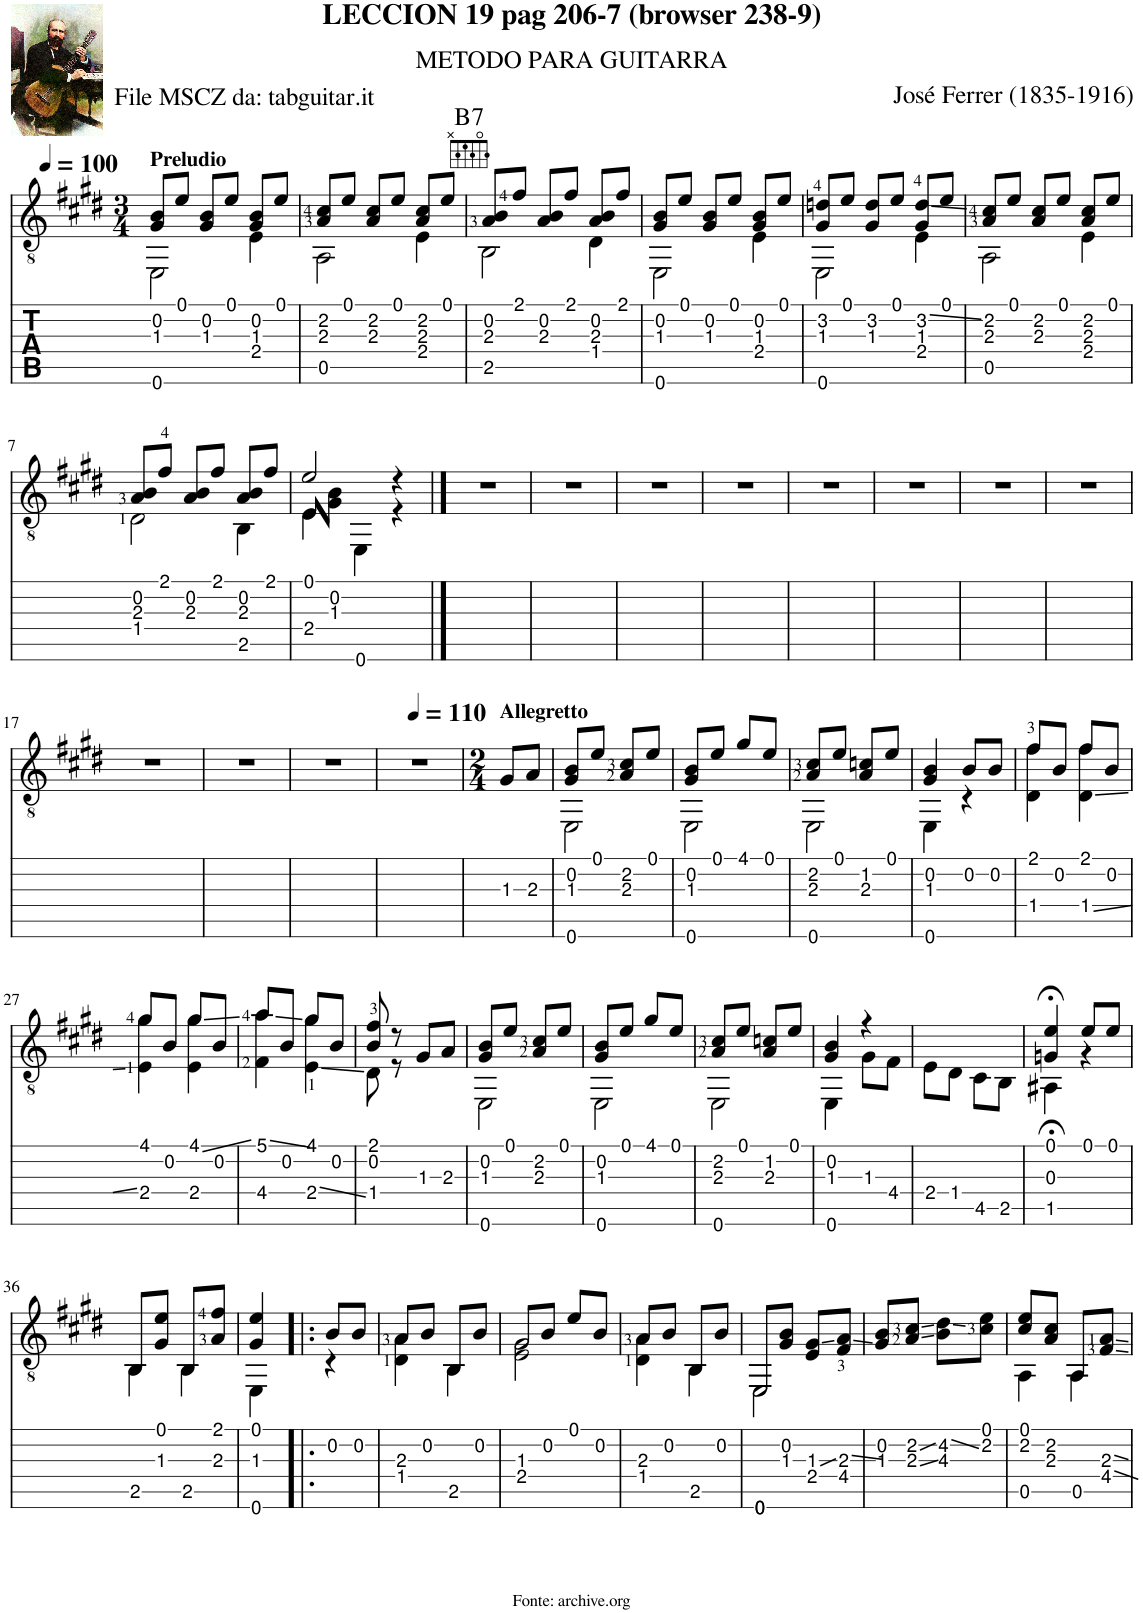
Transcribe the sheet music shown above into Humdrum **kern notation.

**kern	**kern	**harte
*part1	*part1	*part1
*staff2	*staff1	*
*I"Guitar	*	*
*I'Guit.	*	*
*stria6	*	*
*	*clefGv2	*
*k[f#c#g#d#]	*k[f#c#g#d#]	*
*M3/4	*M3/4	*
*MM100	*MM100	*
=1	=1	=1
*^	*^	*
!	!	!LO:TX:a:B:t=Preludio	!	!
8G#\ 8B\L	2EE	8G#/ 8B/L	2EE\	.
8eJ	.	8e/J	.	.
8G#\ 8B\L	.	8G#/ 8B/L	.	.
8eJ	.	8e/J	.	.
8G#\ 8B\L	4E	8G#/ 8B/L	4E\	.
8eJ	.	8e/J	.	.
=2	=2	=2	=2	=2
8A\ 8c#\L	2AA	8A/ 8c#/L	2AA\	.
8eJ	.	8e/J	.	.
8A\ 8c#\L	.	8A/ 8c#/L	.	.
8eJ	.	8e/J	.	.
8A\ 8c#\L	4E	8A/ 8c#/L	4E\	.
8eJ	.	8e/J	.	.
=3	=3	=3	=3	=3
!	!	!	!	!LO:H:kt=7
8A\ 8B\L	2BB	8A/ 8B/L	2BB\	B:7
8f#J	.	8f#/J	.	.
8A\ 8B\L	.	8A/ 8B/L	.	.
8f#J	.	8f#/J	.	.
8A\ 8B\L	4D#	8A/ 8B/L	4D#\	.
8f#J	.	8f#/J	.	.
=4	=4	=4	=4	=4
8G#\ 8B\L	2EE	8G#/ 8B/L	2EE\	.
8eJ	.	8e/J	.	.
8G#\ 8B\L	.	8G#/ 8B/L	.	.
8eJ	.	8e/J	.	.
8G#\ 8B\L	4E	8G#/ 8B/L	4E\	.
8eJ	.	8e/J	.	.
=5	=5	=5	=5	=5
8G#\ 8d\L	2EE	8G#/ 8dn/L	2EE\	.
8eJ	.	8e/J	.	.
8G#\ 8d\L	.	8G#/ 8d/L	.	.
8eJ	.	8e/J	.	.
8G#\ 8d\L	4E	8G#/ 8d/L	4E\	.
8eJ	.	8e/J	.	.
=6	=6	=6	=6	=6
8A\ 8c#\L	2AA	8A/ 8c#/L	2AA\	.
8eJ	.	8e/J	.	.
8A\ 8c#\L	.	8A/ 8c#/L	.	.
8eJ	.	8e/J	.	.
8A\ 8c#\L	4E	8A/ 8c#/L	4E\	.
8eJ	.	8e/J	.	.
!!LO:LB:g=z	!!
=7	=7	=7	=7	=7
8A\ 8B\L	2D#	8A/ 8B/L	2D#\	.
8f#J	.	8f#/J	.	.
8A\ 8B\L	.	8A/ 8B/L	.	.
8f#J	.	8f#/J	.	.
8A\ 8B\L	4BB	8A/ 8B/L	4BB\	.
8f#J	.	8f#/J	.	.
=8	=8	=8	=8	=8
*	*^	*	*^	*
2e	8EL	4E	2e/	8E/L	4E\	.
.	8G#\ 8B\J	.	.	8G#\ 8B\J	.	.
.	2ryy	4EE	.	2ryy	4EE\	.
4r	.	4r	4r	.	4r	.
*v	*v	*v	*	*	*	*
*	*v	*v	*v	*
==9	==9	==9
2.r	2.r	.
=10	=10	=10
2.r	2.r	.
=11	=11	=11
2.r	2.r	.
=12	=12	=12
2.r	2.r	.
=13	=13	=13
2.r	2.r	.
=14	=14	=14
2.r	2.r	.
=15	=15	=15
2.r	2.r	.
=16	=16	=16
2.r	2.r	.
!!LO:LB:g=z
=17	=17	=17
2.r	2.r	.
=18	=18	=18
2.r	2.r	.
=19	=19	=19
2.r	2.r	.
=20	=20	=20
2.r	2.r	.
=21	=21	=21
*M2/4	*M2/4	*
*	*MM110	*
!	!LO:TX:a:B:t=Allegretto	!
8G#L	8G#/L	.
8AJ	8A/J	.
=22	=22	=22
*^	*^	*
8G#\ 8B\L	2EE	8G#/ 8B/L	2EE\	.
8eJ	.	8e/J	.	.
8A\ 8c#\L	.	8A/ 8c#/L	.	.
8eJ	.	8e/J	.	.
=23	=23	=23	=23	=23
8G#\ 8B\L	2EE	8G#/ 8B/L	2EE\	.
8eJ	.	8e/J	.	.
8g#L	.	8g#/L	.	.
8eJ	.	8e/J	.	.
=24	=24	=24	=24	=24
8A\ 8c#\L	2EE	8A/ 8c#/L	2EE\	.
8eJ	.	8e/J	.	.
8A\ 8c\L	.	8A/ 8cn/L	.	.
8eJ	.	8e/J	.	.
=25	=25	=25	=25	=25
4G# 4B	4EE	4G#/ 4B/	4EE\	.
8BL	4r	8B/L	4r	.
8BJ	.	8B/J	.	.
=26	=26	=26	=26	=26
8f#L	4D# 4f#	8f#/L	4D#\ 4f#\	.
8BJ	.	8B/J	.	.
8f#L	4D# 4f#	8f#/L	4D#\ 4f#\	.
8BJ	.	8B/J	.	.
!!LO:LB:g=z	!!
=27	=27	=27	=27	=27
8g#L	4E 4g#	8g#/L	4E\ 4g#\	.
8BJ	.	8B/J	.	.
8g#L	4E 4g#	8g#/L	4E\ 4g#\	.
8BJ	.	8B/J	.	.
=28	=28	=28	=28	=28
8aL	4F# 4a	8a/L	4F#\ 4a\	.
8BJ	.	8B/J	.	.
8g#L	4E 4g#	8g#/L	4E\ 4g#\	.
8BJ	.	8B/J	.	.
=29	=29	=29	=29	=29
8B 8f#	8D#	8B/ 8f#/	8D#\	.
8r	8r	8r	8r	.
8G#L	4ryy	8G#/L	4ryy	.
8AJ	.	8A/J	.	.
=30	=30	=30	=30	=30
8G#\ 8B\L	2EE	8G#/ 8B/L	2EE\	.
8eJ	.	8e/J	.	.
8A\ 8c#\L	.	8A/ 8c#/L	.	.
8eJ	.	8e/J	.	.
=31	=31	=31	=31	=31
8G#\ 8B\L	2EE	8G#/ 8B/L	2EE\	.
8eJ	.	8e/J	.	.
8g#L	.	8g#/L	.	.
8eJ	.	8e/J	.	.
=32	=32	=32	=32	=32
8A\ 8c#\L	2EE	8A/ 8c#/L	2EE\	.
8eJ	.	8e/J	.	.
8A\ 8c\L	.	8A/ 8cn/L	.	.
8eJ	.	8e/J	.	.
=33	=33	=33	=33	=33
4G# 4B	4EE	4G#/ 4B/	4EE\	.
4r	8G#L	4r	8G#\L	.
.	8F#J	.	8F#\J	.
*v	*v	*	*	*
*	*v	*v	*
=34	=34	=34
8EL	8E\L	.
8D#J	8D#\J	.
8C#L	8C#\L	.
8BBJ	8BB\J	.
=35	=35	=35
*^	*^	*
4G;< 4e;<	4AA#	4Gn/;< 4e/;<	4AA#X\	.
8eL	4r	8e/L	4r	.
8eJ	.	8e/J	.	.
!!LO:LB:g=z	!!
=36	=36	=36	=36	=36
8BBL	4BB	8BB/L	4BB\	.
8G#\ 8e\J	.	8G#/ 8e/J	.	.
8BBL	4BB	8BB/L	4BB\	.
8A\ 8f#\J	.	8A/ 8f#/J	.	.
=37	=37	=37	=37	=37
4G# 4e	4EE	4G#/ 4e/	4EE\	.
=38!|:	=38!|:	=38!|:	=38!|:	=38!|:
8BL	4r	8B/L	4r	.
8BJ	.	8B/J	.	.
=39	=39	=39	=39	=39
8AL	4A 4D#	8A/L	4D#\ 4A\	.
8BJ	.	8B/J	.	.
8BBL	4BB	8BB/L	4BB\	.
8BJ	.	8B/J	.	.
=40	=40	=40	=40	=40
!	!	!LO:N:head=open	!	!
8G#L	2G# 2E	8G#/L	2E\ 2G#\	.
8BJ	.	8B/J	.	.
8eL	.	8e/L	.	.
8BJ	.	8B/J	.	.
=41	=41	=41	=41	=41
8AL	4A 4D#	8A/L	4D#\ 4A\	.
8BJ	.	8B/J	.	.
8BBL	4BB	8BB/L	4BB\	.
8BJ	.	8B/J	.	.
=42	=42	=42	=42	=42
!	!	!LO:N:head=open	!	!
8EEL	2EE	8EE/L	2EE\	.
8G#\ 8B\J	.	8G#/ 8B/J	.	.
8E\ 8G#\L	.	8E/ 8G#/L	.	.
8F#\ 8A\J	.	8F#/ 8A/J	.	.
*v	*v	*	*	*
*	*v	*v	*
=43	=43	=43
8G#\ 8B\L	8G#/ 8B/L	.
8A\ 8c#\J	8A/ 8c#/J	.
8B\ 8d#\L	8B\ 8d#\L	.
8c#\ 8e\J	8c#\ 8e\J	.
=44	=44	=44
*^	*^	*
8c#\ 8e\L	4AA	8c#/ 8e/L	4AA\	.
8A\ 8c#\J	.	8A/ 8c#/J	.	.
8AAL	4AA	8AA/L	4AA\	.
8F#\ 8A\J	.	8F#/ 8A/J	.	.
*v	*v	*	*	*
*	*v	*v	*
=	=	=
*-	*-	*-
